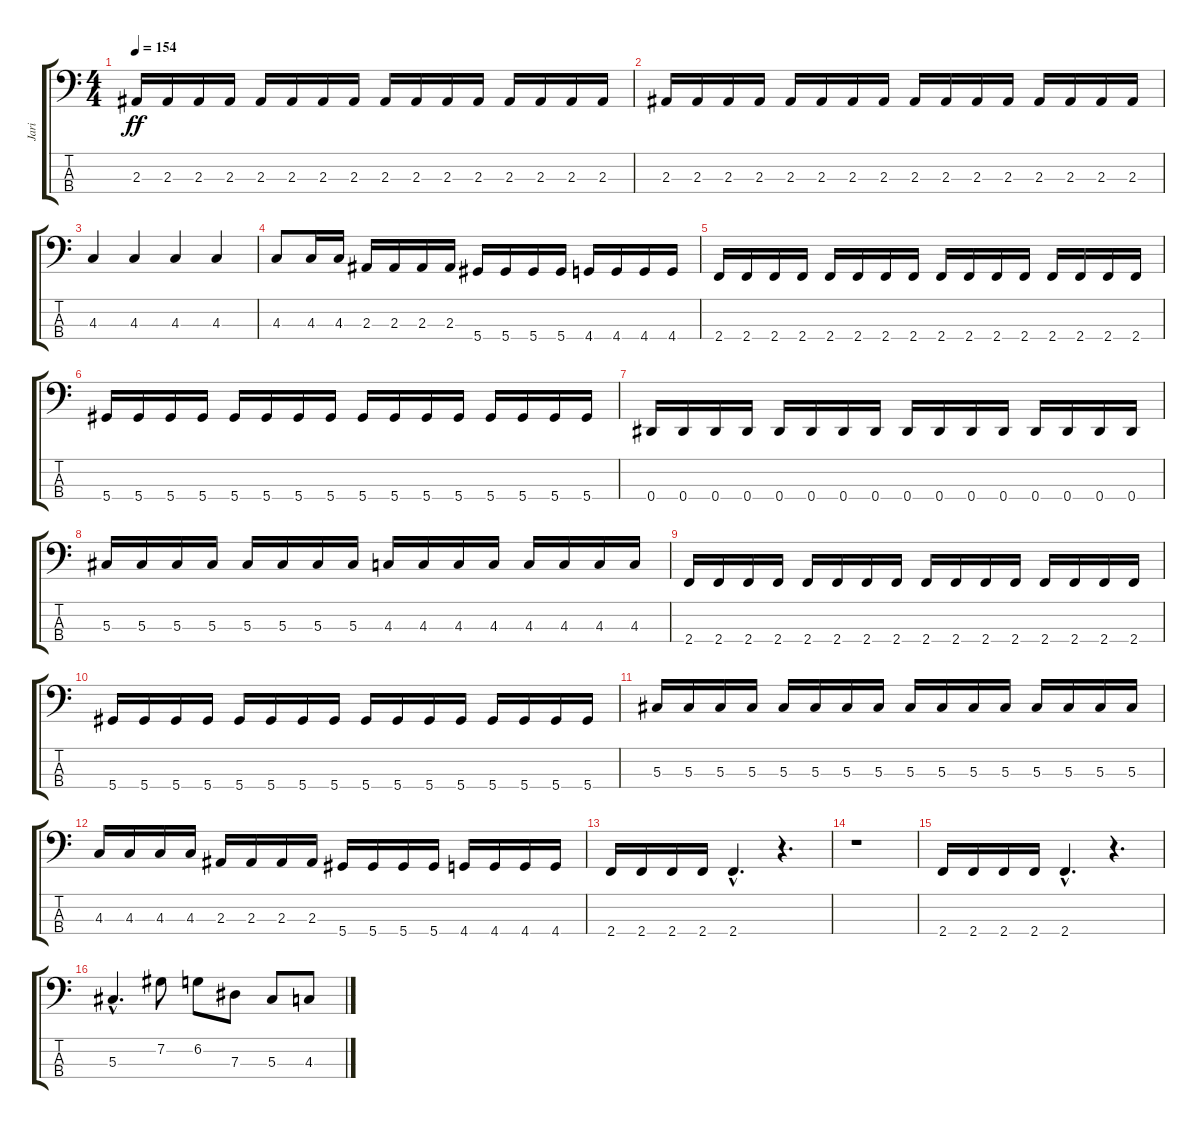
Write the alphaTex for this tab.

\track ("Jari" "Jari") {instrument electricbassfinger}
\staff {score tabs}
\tuning (Gb2 Db2 Ab1 Eb1) {hide}
\ts (4 4)
\tempo 154
\clef f4
\ks c
2.3.16{dy ff} 2.3.16 2.3.16 2.3.16 2.3.16 2.3.16 2.3.16 2.3.16 2.3.16 2.3.16 2.3.16 2.3.16 2.3.16 2.3.16 2.3.16 2.3.16 |
2.3.16 2.3.16 2.3.16 2.3.16 2.3.16 2.3.16 2.3.16 2.3.16 2.3.16 2.3.16 2.3.16 2.3.16 2.3.16 2.3.16 2.3.16 2.3.16 |
4.3.4 4.3.4 4.3.4 4.3.4 |
4.3.8 4.3.16 4.3.16 2.3.16 2.3.16 2.3.16 2.3.16 5.4.16 5.4.16 5.4.16 5.4.16 4.4.16 4.4.16 4.4.16 4.4.16 |
2.4.16 2.4.16 2.4.16 2.4.16 2.4.16 2.4.16 2.4.16 2.4.16 2.4.16 2.4.16 2.4.16 2.4.16 2.4.16 2.4.16 2.4.16 2.4.16 |
5.4.16 5.4.16 5.4.16 5.4.16 5.4.16 5.4.16 5.4.16 5.4.16 5.4.16 5.4.16 5.4.16 5.4.16 5.4.16 5.4.16 5.4.16 5.4.16 |
0.4.16 0.4.16 0.4.16 0.4.16 0.4.16 0.4.16 0.4.16 0.4.16 0.4.16 0.4.16 0.4.16 0.4.16 0.4.16 0.4.16 0.4.16 0.4.16 |
5.3.16 5.3.16 5.3.16 5.3.16 5.3.16 5.3.16 5.3.16 5.3.16 4.3.16 4.3.16 4.3.16 4.3.16 4.3.16 4.3.16 4.3.16 4.3.16 |
2.4.16 2.4.16 2.4.16 2.4.16 2.4.16 2.4.16 2.4.16 2.4.16 2.4.16 2.4.16 2.4.16 2.4.16 2.4.16 2.4.16 2.4.16 2.4.16 |
5.4.16 5.4.16 5.4.16 5.4.16 5.4.16 5.4.16 5.4.16 5.4.16 5.4.16 5.4.16 5.4.16 5.4.16 5.4.16 5.4.16 5.4.16 5.4.16 |
5.3.16 5.3.16 5.3.16 5.3.16 5.3.16 5.3.16 5.3.16 5.3.16 5.3.16 5.3.16 5.3.16 5.3.16 5.3.16 5.3.16 5.3.16 5.3.16 |
4.3.16 4.3.16 4.3.16 4.3.16 2.3.16 2.3.16 2.3.16 2.3.16 5.4.16 5.4.16 5.4.16 5.4.16 4.4.16 4.4.16 4.4.16 4.4.16 |
2.4.16 2.4.16 2.4.16 2.4.16 2.4{hac}.4{d} r.4{d} |
r.1 |
2.4.16 2.4.16 2.4.16 2.4.16 2.4{hac}.4{d} r.4{d} |
5.3{hac}.4{d} 7.2.8 6.2.8 7.3.8 5.3.8 4.3.8
